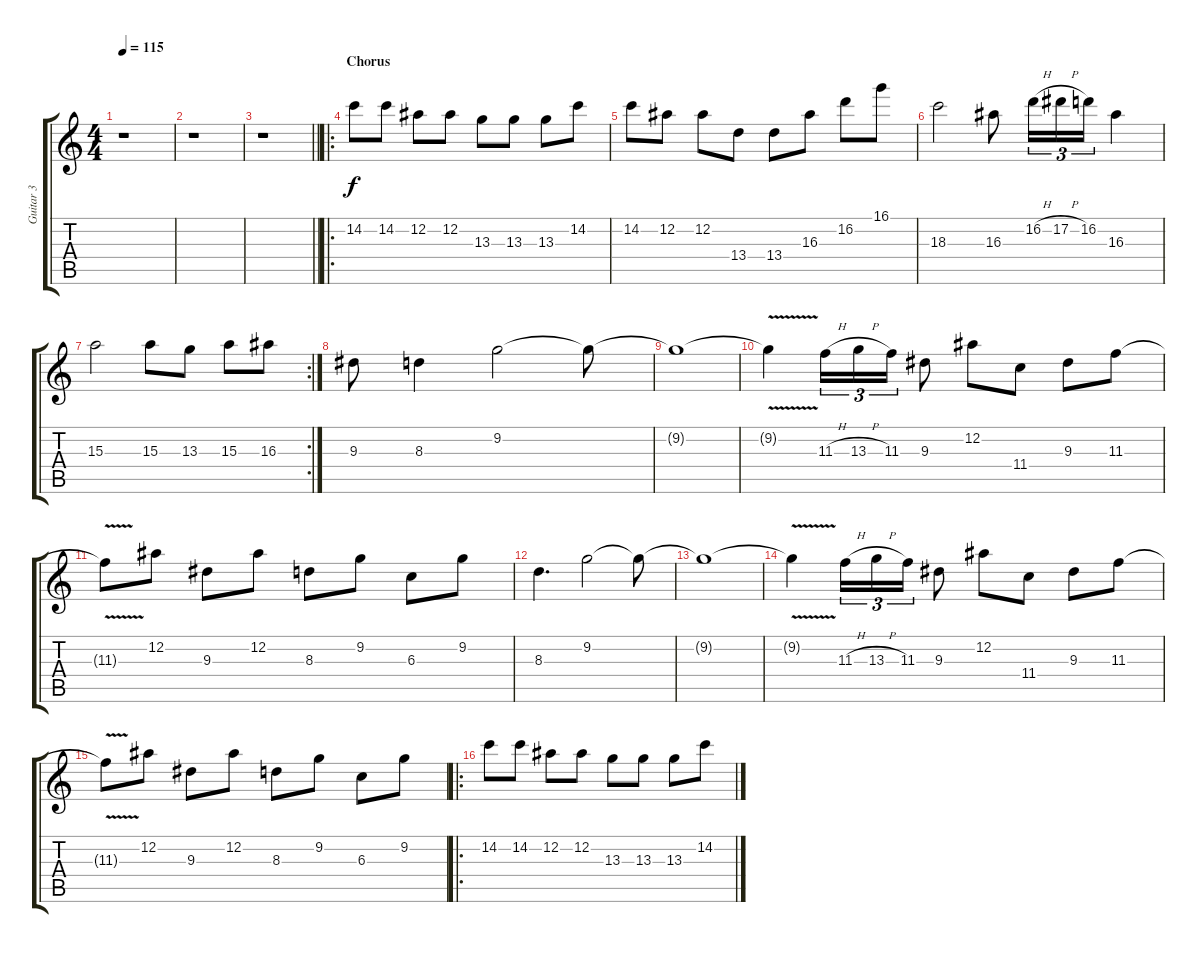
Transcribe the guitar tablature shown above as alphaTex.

\track ("Guitar 3" "Guitar 3") {instrument distortionguitar}
\staff {score tabs}
\tuning (Eb4 Bb3 Gb3 Db3 Ab2 Eb2) {hide}
\ts (4 4)
\tempo 115
\clef g2
\ks c
r.1{dy f} |
r.1 |
\barLineRight lightlight
r.1 |
\ro
\section ("" "Chorus")
14.2.8 14.2.8 12.2.8 12.2.8 13.3.8 13.3.8 13.3.8 14.2.8 |
14.2.8 12.2.8 12.2.8 13.4.8 13.4.8 16.3.8 16.2.8 16.1.8 |
18.3.2 16.3.8 16.2{h}.16{tu (3 2)} 17.2{h}.16{tu (3 2)} 16.2.16{tu (3 2)} 16.3.4 |
\rc 2
15.3.2 15.3.8 13.3.8 15.3.8 16.3.8 |
9.3.8 8.3.4 9.2.2 9.2{t}.8 |
9.2{t}.1 |
9.2{v t}.4 11.3{h}.16{tu (3 2)} 13.3{h}.16{tu (3 2)} 11.3.16{tu (3 2)} 9.3.8 12.2.8 11.4.8 9.3.8 11.3.8 |
11.3{v t}.8 12.2.8 9.3.8 12.2.8 8.3.8 9.2.8 6.3.8 9.2.8 |
8.3.4{d} 9.2.2 9.2{t}.8 |
9.2{t}.1 |
9.2{v t}.4 11.3{h}.16{tu (3 2)} 13.3{h}.16{tu (3 2)} 11.3.16{tu (3 2)} 9.3.8 12.2.8 11.4.8 9.3.8 11.3.8 |
11.3{v t}.8 12.2.8 9.3.8 12.2.8 8.3.8 9.2.8 6.3.8 9.2.8 |
\ro
14.2.8 14.2.8 12.2.8 12.2.8 13.3.8 13.3.8 13.3.8 14.2.8
